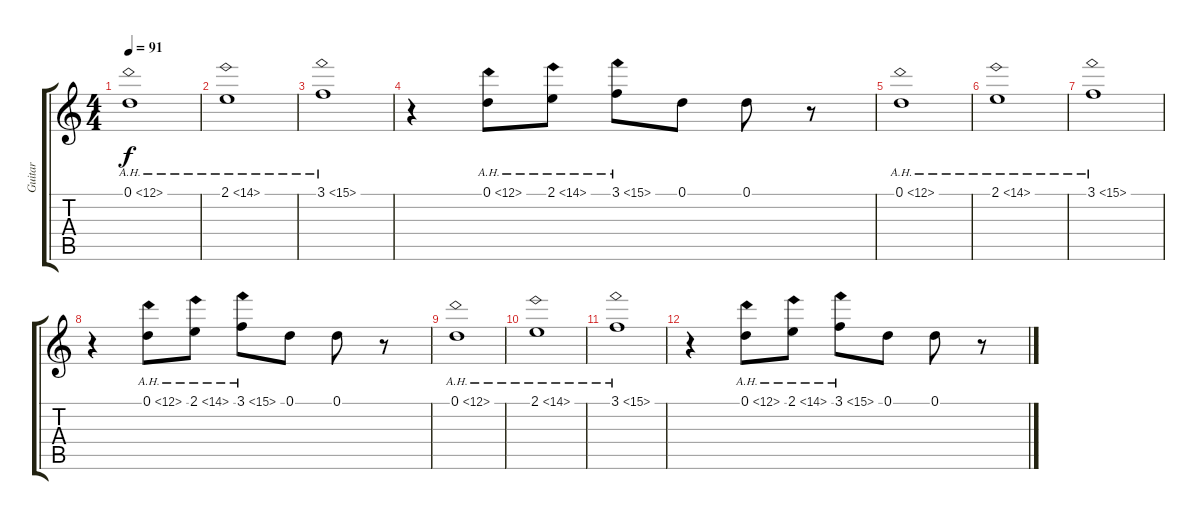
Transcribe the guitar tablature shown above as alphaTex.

\track ("Guitar" "Guitar") {instrument distortionguitar}
\staff {score tabs}
\tuning (D4 A3 F3 C3 G2 D2) {hide}
\ts (4 4)
\tempo 91
\clef g2
\ks c
0.1{ah 12}.1{dy f volume 5} |
2.1{ah 12}.1 |
3.1{ah 12}.1 |
r.4 0.1{ah 12}.8 2.1{ah 12}.8 3.1{ah 12}.8 0.1.8 0.1.8 r.8 |
0.1{ah 12}.1{volume 5} |
2.1{ah 12}.1 |
3.1{ah 12}.1 |
r.4 0.1{ah 12}.8 2.1{ah 12}.8 3.1{ah 12}.8 0.1.8 0.1.8 r.8 |
0.1{ah 12}.1{volume 5} |
2.1{ah 12}.1 |
3.1{ah 12}.1 |
r.4 0.1{ah 12}.8 2.1{ah 12}.8 3.1{ah 12}.8 0.1.8 0.1.8 r.8
